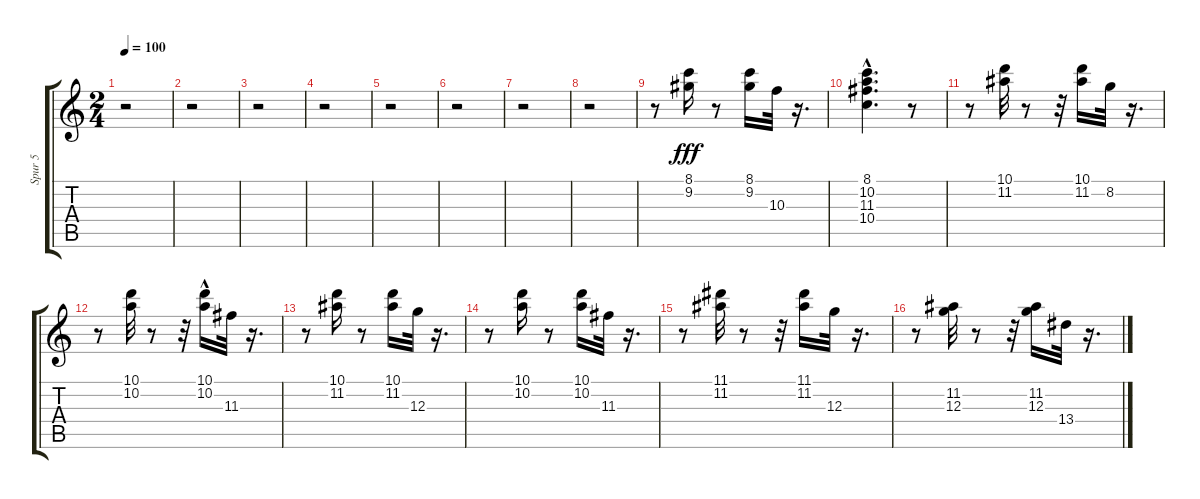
\track ("Spur 5" "Spur 5") {instrument electricguitarmuted}
\staff {score tabs}
\tuning (E4 B3 G3 D3 A2 E2) {hide}
\ts (2 4)
\tempo 100
\clef g2
\ks c
r.2{dy fff} |
r.2 |
r.2 |
r.2 |
r.2 |
r.2 |
r.2 |
r.2 |
r.8 (8.1 9.2).16{volume 8} r.8 (8.1 9.2).16 10.3.32 r.16{d} |
(8.1{hac} 10.2{hac} 11.3{hac} 10.4{hac}).4{d} r.8 |
r.8 (10.1 11.2).32 r.8 r.32 (10.1 11.2).16 8.2.32 r.16{d} |
r.8 (10.1 10.2).32 r.8 r.32 (10.1{hac} 10.2).16 11.3.32 r.16{d} |
r.8 (10.1 11.2).16 r.8 (10.1 11.2).16 12.3.32 r.16{d} |
r.8 (10.1 10.2).16 r.8 (10.1 10.2).16 11.3.32 r.16{d} |
r.8 (11.1 11.2).32 r.8 r.32 (11.1 11.2).16 12.3.32 r.16{d} |
r.8 (11.2 12.3).32 r.8 r.32 (11.2 12.3).16 13.4.32 r.16{d}
